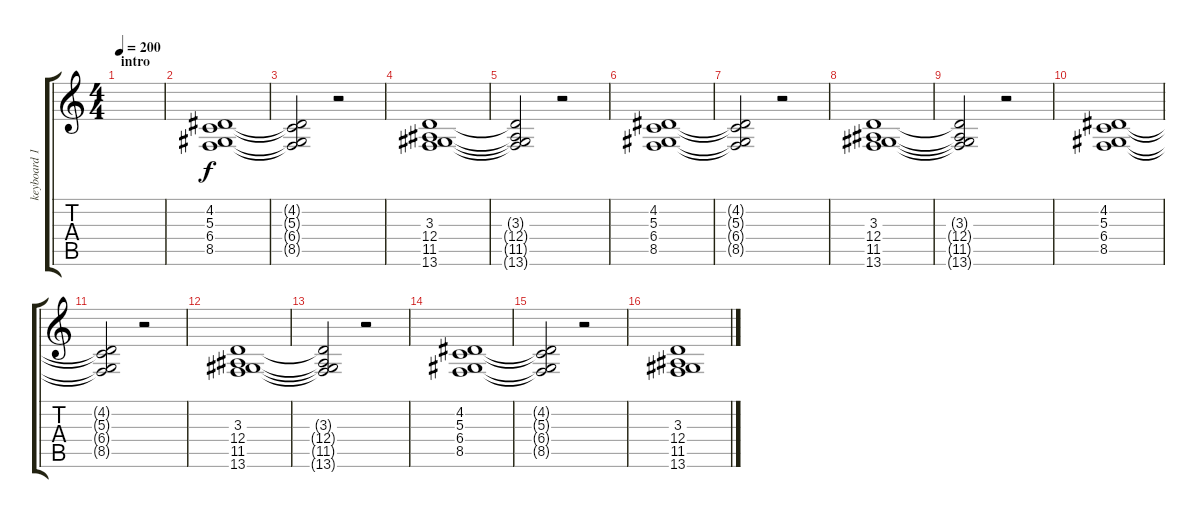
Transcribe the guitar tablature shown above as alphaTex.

\track ("keyboard 1" "keyboard 1") {instrument acousticgrandpiano}
\staff {score tabs}
\tuning (E4 B3 G3 D3 A2 E2) {hide}
\ts (4 4)
\section ("" "intro")
\tempo 200
\clef g2
\ks c
|
(4.2 5.3 6.4 8.5).1 |
(4.2{t} 5.3{t} 6.4{t} 8.5{t}).2 r.2 |
(3.3 12.4 11.5 13.6).1 |
(3.3{t} 12.4{t} 11.5{t} 13.6{t}).2 r.2 |
(4.2 5.3 6.4 8.5).1 |
(4.2{t} 5.3{t} 6.4{t} 8.5{t}).2 r.2 |
(3.3 12.4 11.5 13.6).1 |
(3.3{t} 12.4{t} 11.5{t} 13.6{t}).2 r.2 |
(4.2 5.3 6.4 8.5).1 |
(4.2{t} 5.3{t} 6.4{t} 8.5{t}).2 r.2 |
(3.3 12.4 11.5 13.6).1 |
(3.3{t} 12.4{t} 11.5{t} 13.6{t}).2 r.2 |
(4.2 5.3 6.4 8.5).1 |
(4.2{t} 5.3{t} 6.4{t} 8.5{t}).2 r.2 |
(3.3 12.4 11.5 13.6).1
